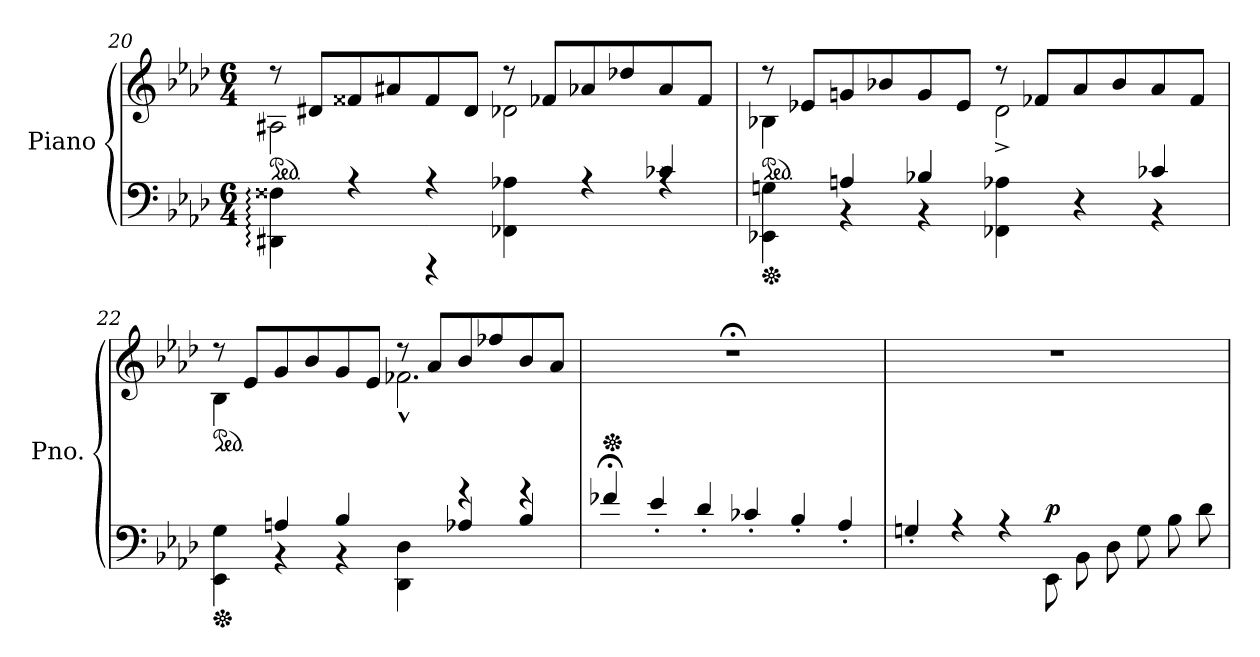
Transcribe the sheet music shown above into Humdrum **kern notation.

**kern	**kern	**dynam
*part1	*part1	*part1
*staff2	*staff1	*staff1/2
*I"Piano	*	*
*I'Pno.	*	*
*clefF4	*clefG2	*
*k[b-e-a-d-]	*k[b-e-a-d-]	*
*M6/4	*M6/4	*
=20	=20	=20
*^	*^	*
*	*	*ped	*	*
2ryy	4DD#X\: 4F##X\:	8rdd	2A#X\	.
.	.	8d#X/L	.	.
.	4rA	8f##X/	.	.
.	.	8a#X/	.	.
4rFFF	4rA	8f##/	4ryy	.
.	.	8d#/J	.	.
2ryy	4FF-X\ 4A-X\	8rdd	(2d-X\	.
.	.	8f-X/L	.	.
.	4rA	8a-X/	.	.
.	.	8dd-X/	.	.
4c-X/)	4rA	8a-/	4ryy	.
.	.	8f-/J	.	.
!!LO:LB:g=z	!!
=21	=21	=21	=21	=21
*Xped	*	*	*	*
*	*	*ped	*	*
4ryy	4EE-X\ 4Gn\	8rdd	4B-X\	.
.	.	8e-X/L	.	.
4An/	4r	8gn/	2ryy	.
.	.	8b-X/	.	.
4B-X/	4r	8g/	.	.
.	.	8e-/J	.	.
2ryy	4FF-X\ 4A-X\	8rdd	(2d-^\	.
.	.	8f-X/L	.	.
.	4r	8a-/	.	.
.	.	8b-/	.	.
4c-X/)	4r	8a-/	4ryy	.
.	.	8f-/J	.	.
*v	*v	*	*	*
=22	=22	=22	=22
*Xped	*	*	*
*^	*	*	*
*	*^	*	*	*
*	*	*	*ped	*	*
4ryy	4EE-\ 4G\	1ryy	8rdd	4B-\	.
.	.	.	8e-/L	.	.
4An/	4r	.	8g/	2ryy	.
.	.	.	8b-/	.	.
4B-/	4r	.	8g/	.	.
.	.	.	8e-/J	.	.
2.ryy	4DD-\ 4D-\	.	8rdd	2.f-X^^\	.
.	.	.	8a-/L	.	.
.	4r	4A-X/	8b-/	.	.
.	.	.	8ff-X/	.	.
.	4r	4B-/	8b-/	.	.
.	.	.	8a-/J	.	.
*v	*v	*v	*	*	*
*	*v	*v	*
=23	=23	=23
*	*Xped	*
4f-X;</	1.r;<	.
4e-'/	.	.
4d-'/	.	.
4c-X'/	.	.
4B-'/	.	.
4A-'/	.	.
!!LO:LB:g=z
=24	=24	=24
4Gn'/	1.r	.
4rA	.	.
4rA	.	.
!	!	!LO:DY:a=2
8EE-\L	.	p
8BB-\	.	.
8D-\	.	.
8G\	.	.
8B-\	.	.
8d-\	.	.
=	=	=
*-	*-	*-
